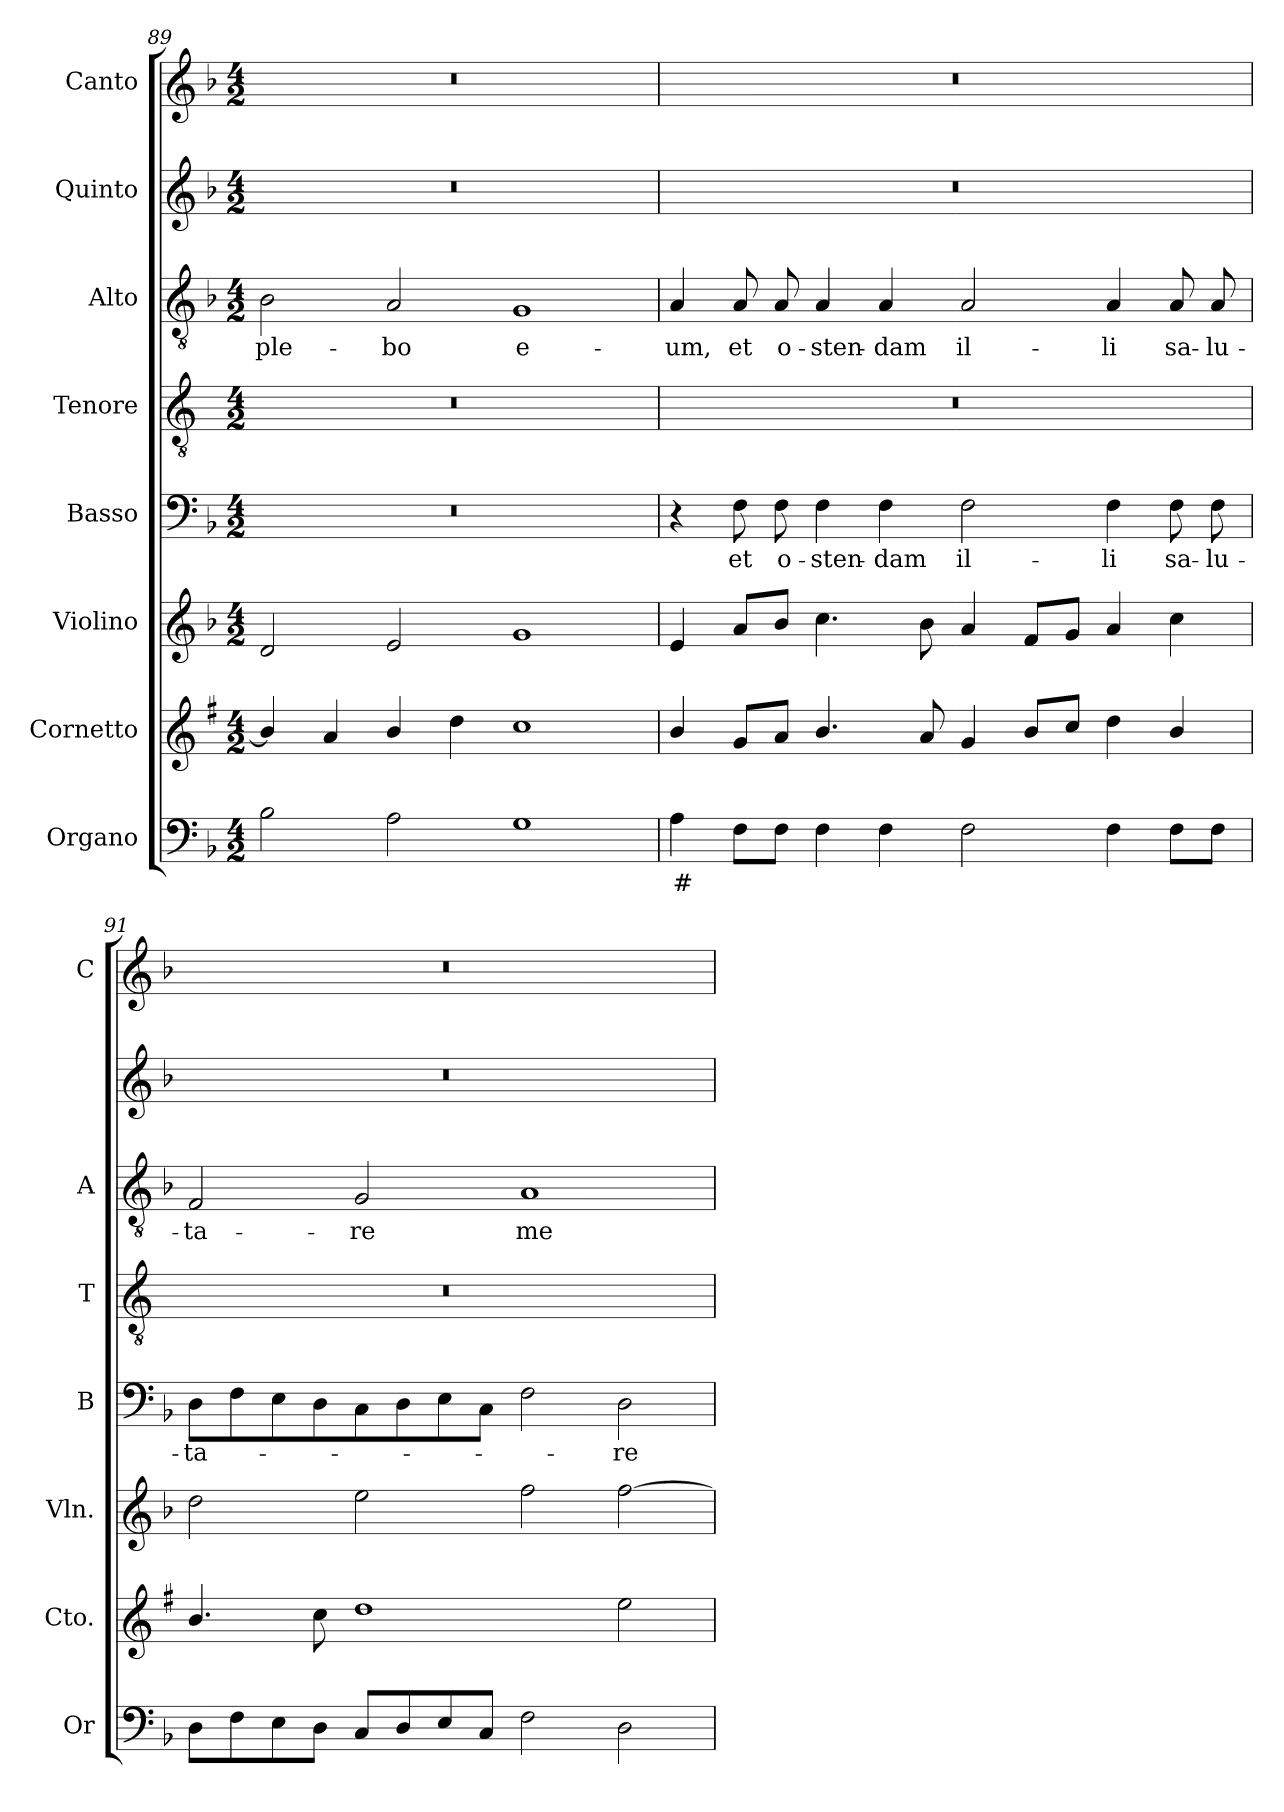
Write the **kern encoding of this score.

**kern	**text	**kern	**kern	**kern	**text	**kern	**kern	**text	**kern	**kern
*part8	*part8	*part7	*part6	*part5	*part5	*part4	*part3	*part3	*part2	*part1
*staff8	*staff8	*staff7	*staff6	*staff5	*staff5	*staff4	*staff3	*staff3	*staff2	*staff1
*I"Organo	*	*I"Cornetto	*I"Violino	*I"Basso	*	*I"Tenore	*I"Alto	*	*I"Quinto	*I"Canto
*I'Or	*	*I'Cto.	*I'Vln.	*I'B	*	*I'T	*I'A	*	*	*I'C
*clefF4	*	*clefG2	*clefG2	*clefF4	*	*clefGv2	*clefGv2	*	*clefG2	*clefG2
*	*	*ITrd1c2	*	*	*	*ITrd4c7	*	*	*	*
*k[b-]	*	*k[b-]	*k[b-]	*k[b-]	*	*k[b-]	*k[b-]	*	*k[b-]	*k[b-]
*F:	*	*F:	*F:	*F:	*	*F:	*F:	*	*F:	*F:
*M4/2	*	*M4/2	*M4/2	*M4/2	*	*M4/2	*M4/2	*	*M4/2	*M4/2
=89	=89	=89	=89	=89	=89	=89	=89	=89	=89	=89
!	!	!	!	!	!	!	!	!LO:LY:b	!	!
2B-\	.	4a/]	2d/	0r	.	0r	2B-\	-ple-	0r	0r
.	.	4g/	.	.	.	.	.	.	.	.
!	!	!	!	!	!	!	!	!LO:LY:b	!	!
2A\	.	4a/	2e/	.	.	.	2A/	-bo	.	.
.	.	4cc\	.	.	.	.	.	.	.	.
!	!	!	!	!	!	!	!	!LO:LY:b	!	!
1G	.	1b-	1g	.	.	.	1G	e-	.	.
=90	=90	=90	=90	=90	=90	=90	=90	=90	=90	=90
!	!LO:LY:b	!	!	!	!	!	!	!LO:LY:b	!	!
4A\	#	4a/	4e/	4r	.	0r	4A/	-um,	0r	0r
!	!	!	!	!	!LO:LY:b	!	!	!LO:LY:b	!	!
8F\L	.	8f/L	8a/L	8F\	et	.	8A/	et	.	.
!	!	!	!	!	!LO:LY:b	!	!	!LO:LY:b	!	!
8F\J	.	8g/J	8b-/J	8F\	o-	.	8A/	o-	.	.
!	!	!	!	!	!LO:LY:b	!	!	!LO:LY:b	!	!
4F\	.	4.a/	4.cc\	4F\	-sten-	.	4A/	-sten-	.	.
!	!	!	!	!	!LO:LY:b	!	!	!LO:LY:b	!	!
4F\	.	.	.	4F\	-dam	.	4A/	-dam	.	.
.	.	8g/	8b-\	.	.	.	.	.	.	.
!	!	!	!	!	!LO:LY:b	!	!	!LO:LY:b	!	!
2F\	.	4f/	4a/	2F\	il-	.	2A/	il-	.	.
.	.	8a/L	8f/L	.	.	.	.	.	.	.
.	.	8b-/J	8g/J	.	.	.	.	.	.	.
!	!	!	!	!	!LO:LY:b	!	!	!LO:LY:b	!	!
4F\	.	4cc\	4a/	4F\	-li	.	4A/	-li	.	.
!	!	!	!	!	!LO:LY:b	!	!	!LO:LY:b	!	!
8F\L	.	4a/	4cc\	8F\	sa-	.	8A/	sa-	.	.
!	!	!	!	!	!LO:LY:b	!	!	!LO:LY:b	!	!
8F\J	.	.	.	8F\	-lu-	.	8A/	-lu-	.	.
!!LO:PB:g=z
=91	=91	=91	=91	=91	=91	=91	=91	=91	=91	=91
!	!	!	!	!	!LO:LY:b	!	!	!LO:LY:b	!	!
8D\L	.	4.a/	2dd\	8D\L	-ta-	0r	2F/	-ta-	0r	0r
8F\	.	.	.	8F\	.	.	.	.	.	.
8E\	.	.	.	8E\	.	.	.	.	.	.
8D\J	.	8b-\	.	8D\	.	.	.	.	.	.
!	!	!	!	!	!	!	!	!LO:LY:b	!	!
8C/L	.	1cc	2ee\	8C\	.	.	2G/	-re	.	.
8D/	.	.	.	8D\	.	.	.	.	.	.
8E/	.	.	.	8E\	.	.	.	.	.	.
8C/J	.	.	.	8C\J	.	.	.	.	.	.
!	!	!	!	!	!	!	!	!LO:LY:b	!	!
2F\	.	.	2ff\	2F\	.	.	1A	me-	.	.
!	!	!	!	!	!LO:LY:b	!	!	!	!	!
2D\	.	2dd\	[2ff\	2D\	-re	.	.	.	.	.
=	=	=	=	=	=	=	=	=	=	=
*-	*-	*-	*-	*-	*-	*-	*-	*-	*-	*-
